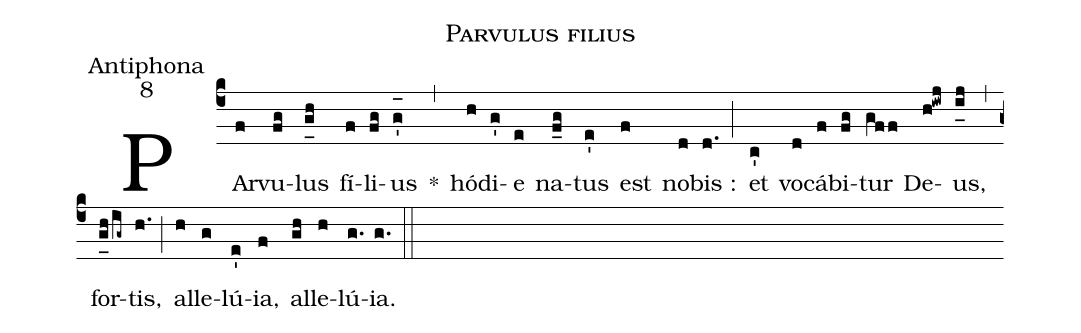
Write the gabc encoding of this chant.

name:Parvulus filius;
office-part:Antiphona;
mode:8;
%%
(c4) PAr(f)vu(fg)lus(g_[uh:l]h) fí(f)li(fg)us(g'_[oh:h]) *(,) hó(h)di(g')e(e) na(f_g)tus(e') est(f) no(d)bis :(d.) (;) et(c') vo(d)cá(f)bi(fg)tur(gff) De(h!iwj)us,(i_[uh:l]j) (,) for(g_[uh:l]h/ig~)tis,(h.) (;) al(h)le(g)lú(e'){ia},(f) al(gh)le(h)lú(g.){ia}.(g.) (::)
